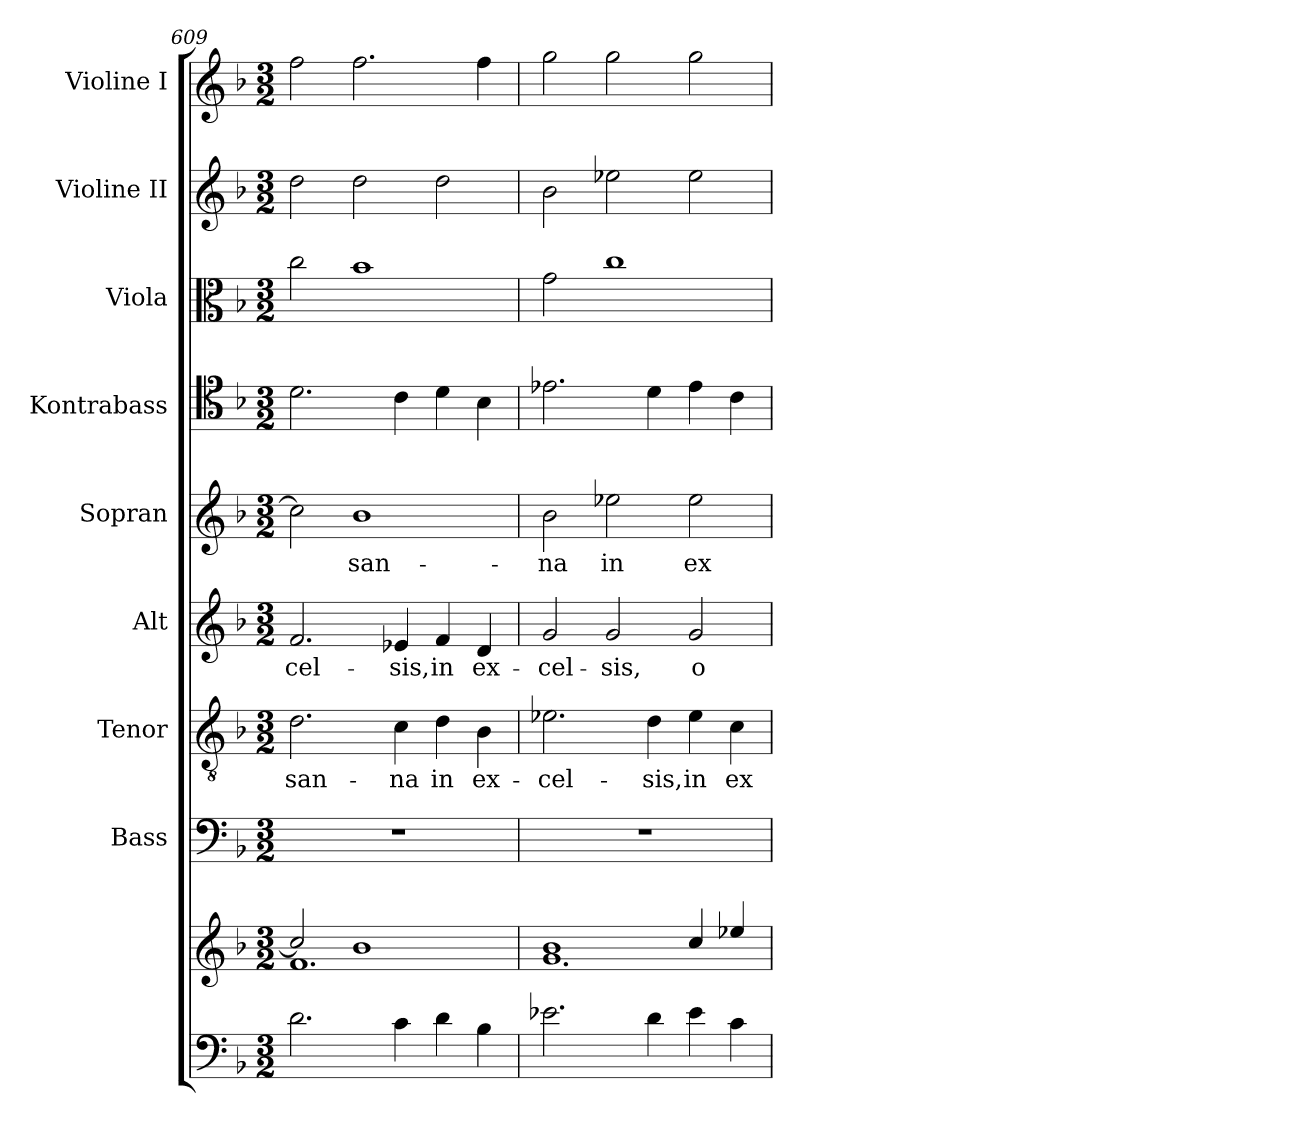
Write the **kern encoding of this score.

**kern	**kern	**kern	**kern	**text	**kern	**text	**kern	**text	**kern	**kern	**kern	**kern
*part9	*part9	*part8	*part7	*part7	*part6	*part6	*part5	*part5	*part4	*part3	*part2	*part1
*staff10	*staff9	*staff8	*staff7	*staff7	*staff6	*staff6	*staff5	*staff5	*staff4	*staff3	*staff2	*staff1
*	*	*I"Bass	*I"Tenor	*	*I"Alt	*	*I"Sopran	*	*I"Kontrabass	*I"Viola	*I"Violine II	*I"Violine I
*	*	*I'B.	*I'T.	*	*I'A.	*	*I'S.	*	*I'Kb.	*I'Vla.	*I'Vl. II	*I'Vl. I
*clefF4	*clefG2	*clefF4	*clefGv2	*	*clefG2	*	*clefG2	*	*clefC4	*clefC3	*clefG2	*clefG2
*	*	*	*	*	*	*	*	*	*ITrd7c12	*	*	*
*k[b-]	*k[b-]	*k[b-]	*k[b-]	*	*k[b-]	*	*k[b-]	*	*k[b-]	*k[b-]	*k[b-]	*k[b-]
*F:	*F:	*F:	*F:	*	*F:	*	*F:	*	*F:	*F:	*F:	*F:
*M3/2	*M3/2	*M3/2	*M3/2	*	*M3/2	*	*M3/2	*	*M3/2	*M3/2	*M3/2	*M3/2
=609	=609	=609	=609	=609	=609	=609	=609	=609	=609	=609	=609	=609
*	*^	*	*	*	*	*	*	*	*	*	*	*
!	!	!	!	!	!LO:LY:b	!	!LO:LY:b	!	!	!	!	!	!
2.d\	2cc/]	1.f	1.r	2.d\	-san-	2.f/	-cel-	2cc\]	.	2.D\	2cc\	2dd\	2ff\
!	!	!	!	!	!	!	!	!	!LO:LY:b	!	!	!	!
.	1b-	.	.	.	.	.	.	1b-	-san-	.	1b-	2dd\	2.ff\
!	!	!	!	!	!LO:LY:b	!	!LO:LY:b	!	!	!	!	!	!
4c\	.	.	.	4c\	-na	4e-X/	-sis,	.	.	4C\	.	.	.
!	!	!	!	!	!LO:LY:b	!	!LO:LY:b	!	!	!	!	!	!
4d\	.	.	.	4d\	in	4f/	in	.	.	4D\	.	2dd\	.
!	!	!	!	!	!LO:LY:b	!	!LO:LY:b	!	!	!	!	!	!
4B-\	.	.	.	4B-\	ex-	4d/	ex-	.	.	4BB-\	.	.	4ff\
!!LO:LB:g=z
=610	=610	=610	=610	=610	=610	=610	=610	=610	=610	=610	=610	=610	=610
!	!	!	!	!	!LO:LY:b	!	!LO:LY:b	!	!LO:LY:b	!	!	!	!
2.e-X\	1b-	1.g	1.r	2.e-X\	-cel-	2g/	-cel-	2b-\	-na	2.E-X\	2g\	2b-\	2gg\
!	!	!	!	!	!	!	!LO:LY:b	!	!LO:LY:b	!	!	!	!
.	.	.	.	.	.	2g/	-sis,	2ee-X\	in	.	1cc	2ee-X\	2gg\
!	!	!	!	!	!LO:LY:b	!	!	!	!	!	!	!	!
4d\	.	.	.	4d\	-sis,	.	.	.	.	4D\	.	.	.
!	!	!	!	!	!LO:LY:b	!	!LO:LY:b	!	!LO:LY:b	!	!	!	!
4e-\	4cc/	.	.	4e-\	in	2g/	o-	2ee-\	ex-	4E-\	.	2ee-\	2gg\
!	!	!	!	!	!LO:LY:b	!	!	!	!	!	!	!	!
4c\	4ee-X/	.	.	4c\	ex-	.	.	.	.	4C\	.	.	.
*	*v	*v	*	*	*	*	*	*	*	*	*	*	*
=	=	=	=	=	=	=	=	=	=	=	=	=
*-	*-	*-	*-	*-	*-	*-	*-	*-	*-	*-	*-	*-
